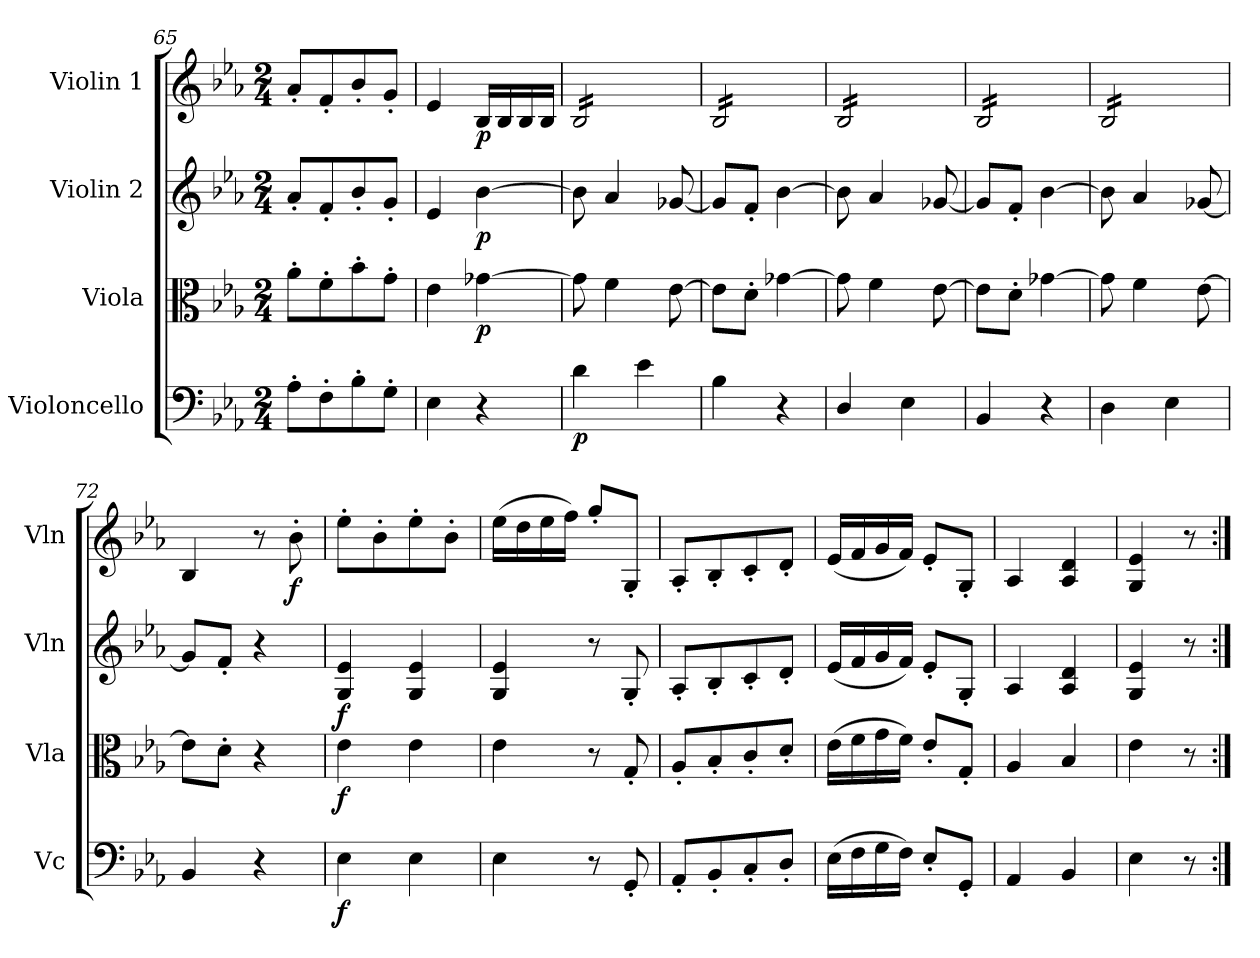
**kern	**dynam	**kern	**dynam	**kern	**dynam	**kern	**dynam
*part4	*part4	*part3	*part3	*part2	*part2	*part1	*part1
*staff4	*staff4	*staff3	*staff3	*staff2	*staff2	*staff1	*staff1
*I"Violoncello	*	*I"Viola	*	*I"Violin 2	*	*I"Violin 1	*
*I'Vc	*	*I'Vla	*	*I'Vln	*	*I'Vln	*
*clefF4	*	*clefC3	*	*clefG2	*	*clefG2	*
*k[b-e-a-]	*	*k[b-e-a-]	*	*k[b-e-a-]	*	*k[b-e-a-]	*
*M2/4	*	*M2/4	*	*M2/4	*	*M2/4	*
=65	=65	=65	=65	=65	=65	=65	=65
8A-'\L	.	8a-'\L	.	8a-'/L	.	8a-'/L	.
8F'\	.	8f'\	.	8f'/	.	8f'/	.
8B-'\	.	8b-'\	.	8b-'/	.	8b-'/	.
8G'\J	.	8g'\J	.	8g'/J	.	8g'/J	.
=66	=66	=66	=66	=66	=66	=66	=66
4E-\	.	4e-\	.	4e-/	.	4e-/	.
!	!	!	!LO:DY:b	!	!LO:DY:b	!	!LO:DY:b
4r	.	[4g-X\	p	[4b-\	p	16B-/LL	p
.	.	.	.	.	.	16B-/	.
.	.	.	.	.	.	16B-/	.
.	.	.	.	.	.	16B-/JJ	.
=67	=67	=67	=67	=67	=67	=67	=67
!	!LO:DY:b	!	!	!	!	!	!
*	*	*	*	*	*	*tremolo	*
4d\	p	8g-\]	.	8b-\]	.	16B-/LL	.
.	.	.	.	.	.	16B-/	.
.	.	4f\	.	4a-/	.	16B-/	.
.	.	.	.	.	.	16B-/	.
4e-\	.	.	.	.	.	16B-/	.
.	.	.	.	.	.	16B-/	.
.	.	[8e-\	.	[8g-X/	.	16B-/	.
.	.	.	.	.	.	16B-/JJ	.
=68	=68	=68	=68	=68	=68	=68	=68
4B-\	.	8e-\L]	.	8g-/L]	.	16B-/LL	.
.	.	.	.	.	.	16B-/	.
.	.	8d'\J	.	8f'/J	.	16B-/	.
.	.	.	.	.	.	16B-/	.
4r	.	[4g-X\	.	[4b-\	.	16B-/	.
.	.	.	.	.	.	16B-/	.
.	.	.	.	.	.	16B-/	.
.	.	.	.	.	.	16B-/JJ	.
=69	=69	=69	=69	=69	=69	=69	=69
4D/	.	8g-\]	.	8b-\]	.	16B-/LL	.
.	.	.	.	.	.	16B-/	.
.	.	4f\	.	4a-/	.	16B-/	.
.	.	.	.	.	.	16B-/	.
4E-\	.	.	.	.	.	16B-/	.
.	.	.	.	.	.	16B-/	.
.	.	[8e-\	.	[8g-X/	.	16B-/	.
.	.	.	.	.	.	16B-/JJ	.
=70	=70	=70	=70	=70	=70	=70	=70
4BB-/	.	8e-\L]	.	8g-/L]	.	16B-/LL	.
.	.	.	.	.	.	16B-/	.
.	.	8d'\J	.	8f'/J	.	16B-/	.
.	.	.	.	.	.	16B-/	.
4r	.	[4g-X\	.	[4b-\	.	16B-/	.
.	.	.	.	.	.	16B-/	.
.	.	.	.	.	.	16B-/	.
.	.	.	.	.	.	16B-/JJ	.
=71	=71	=71	=71	=71	=71	=71	=71
4D\	.	8g-\]	.	8b-\]	.	16B-/LL	.
.	.	.	.	.	.	16B-/	.
.	.	4f\	.	4a-/	.	16B-/	.
.	.	.	.	.	.	16B-/	.
4E-\	.	.	.	.	.	16B-/	.
.	.	.	.	.	.	16B-/	.
.	.	[8e-\	.	[8g-X/	.	16B-/	.
.	.	.	.	.	.	16B-/JJ	.
*	*	*	*	*	*	*Xtremolo	*
!!LO:LB:g=z
=72	=72	=72	=72	=72	=72	=72	=72
4BB-/	.	8e-\L]	.	8g-/L]	.	4B-/	.
.	.	8d'\J	.	8f'/J	.	.	.
4r	.	4r	.	4r	.	8r	.
!	!	!	!	!	!	!	!LO:DY:b
.	.	.	.	.	.	8b-'\	f
=73	=73	=73	=73	=73	=73	=73	=73
!	!LO:DY:b	!	!LO:DY:b	!	!LO:DY:b	!	!
4E-\	f	4e-\	f	4G/ 4e-/	f	8ee-'\L	.
.	.	.	.	.	.	8b-'\	.
4E-\	.	4e-\	.	4G/ 4e-/	.	8ee-'\	.
.	.	.	.	.	.	8b-'\J	.
=74	=74	=74	=74	=74	=74	=74	=74
4E-\	.	4e-\	.	4G/ 4e-/	.	(16ee-\LL	.
.	.	.	.	.	.	16dd\	.
.	.	.	.	.	.	16ee-\	.
.	.	.	.	.	.	16ff\JJ)	.
8r	.	8r	.	8r	.	8gg'/L	.
8GG'/	.	8G'/	.	8G'/	.	8G'/J	.
=75	=75	=75	=75	=75	=75	=75	=75
8AA-'/L	.	8A-'/L	.	8A-'/L	.	8A-'/L	.
8BB-'/	.	8B-'/	.	8B-'/	.	8B-'/	.
8C'/	.	8c'/	.	8c'/	.	8c'/	.
8D'/J	.	8d'/J	.	8d'/J	.	8d'/J	.
=76	=76	=76	=76	=76	=76	=76	=76
(16E-\LL	.	(16e-\LL	.	(16e-/LL	.	(16e-/LL	.
16F\	.	16f\	.	16f/	.	16f/	.
16G\	.	16g\	.	16g/	.	16g/	.
16F\JJ)	.	16f\JJ)	.	16f/JJ)	.	16f/JJ)	.
8E-'/L	.	8e-'/L	.	8e-'/L	.	8e-'/L	.
8GG'/J	.	8G'/J	.	8G'/J	.	8G'/J	.
=77	=77	=77	=77	=77	=77	=77	=77
4AA-/	.	4A-/	.	4A-/	.	4A-/	.
4BB-/	.	4B-/	.	4A-/ 4d/	.	4A-/ 4d/	.
=78	=78	=78	=78	=78	=78	=78	=78
4E-\	.	4e-\	.	4G/ 4e-/	.	4G/ 4e-/	.
8r	.	8r	.	8r	.	8r	.
=:|!	=:|!	=:|!	=:|!	=:|!	=:|!	=:|!	=:|!
*-	*-	*-	*-	*-	*-	*-	*-
